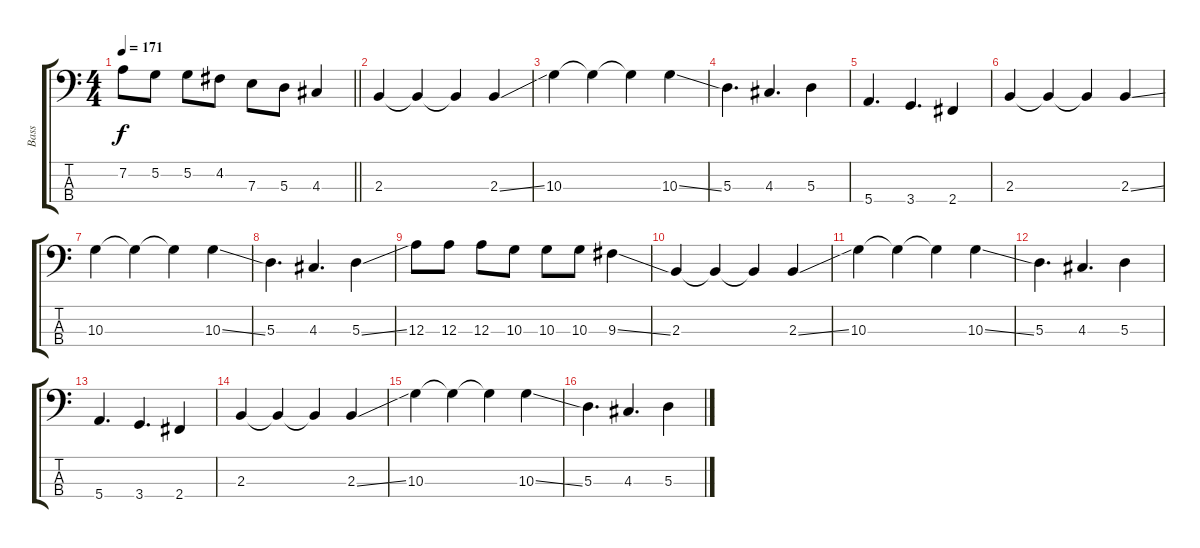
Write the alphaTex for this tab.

\track ("Bass" "Bass") {instrument electricbasspick}
\staff {score tabs}
\tuning (G2 D2 A1 E1) {hide}
\ts (4 4)
\tempo 171
\clef f4
\barLineRight lightlight
\ks c
7.2{t}.8{dy f} 5.2.8 5.2.8 4.2.8 7.3.8 5.3.8 4.3.4 |
2.3.4 2.3{t}.4 2.3{t}.4 2.3{ss}.4 |
10.3.4 10.3{t}.4 10.3{t}.4 10.3{ss}.4 |
5.3.4{d} 4.3.4{d} 5.3.4 |
5.4.4{d} 3.4.4{d} 2.4.4 |
2.3.4 2.3{t}.4 2.3{t}.4 2.3{ss}.4 |
10.3.4 10.3{t}.4 10.3{t}.4 10.3{ss}.4 |
5.3.4{d} 4.3.4{d} 5.3{ss}.4 |
12.3.8 12.3.8 12.3.8 10.3.8 10.3.8 10.3.8 9.3{ss}.4 |
2.3.4 2.3{t}.4 2.3{t}.4 2.3{ss}.4 |
10.3.4 10.3{t}.4 10.3{t}.4 10.3{ss}.4 |
5.3.4{d} 4.3.4{d} 5.3.4 |
5.4.4{d} 3.4.4{d} 2.4.4 |
2.3.4 2.3{t}.4 2.3{t}.4 2.3{ss}.4 |
10.3.4 10.3{t}.4 10.3{t}.4 10.3{ss}.4 |
5.3.4{d} 4.3.4{d} 5.3{ss}.4
